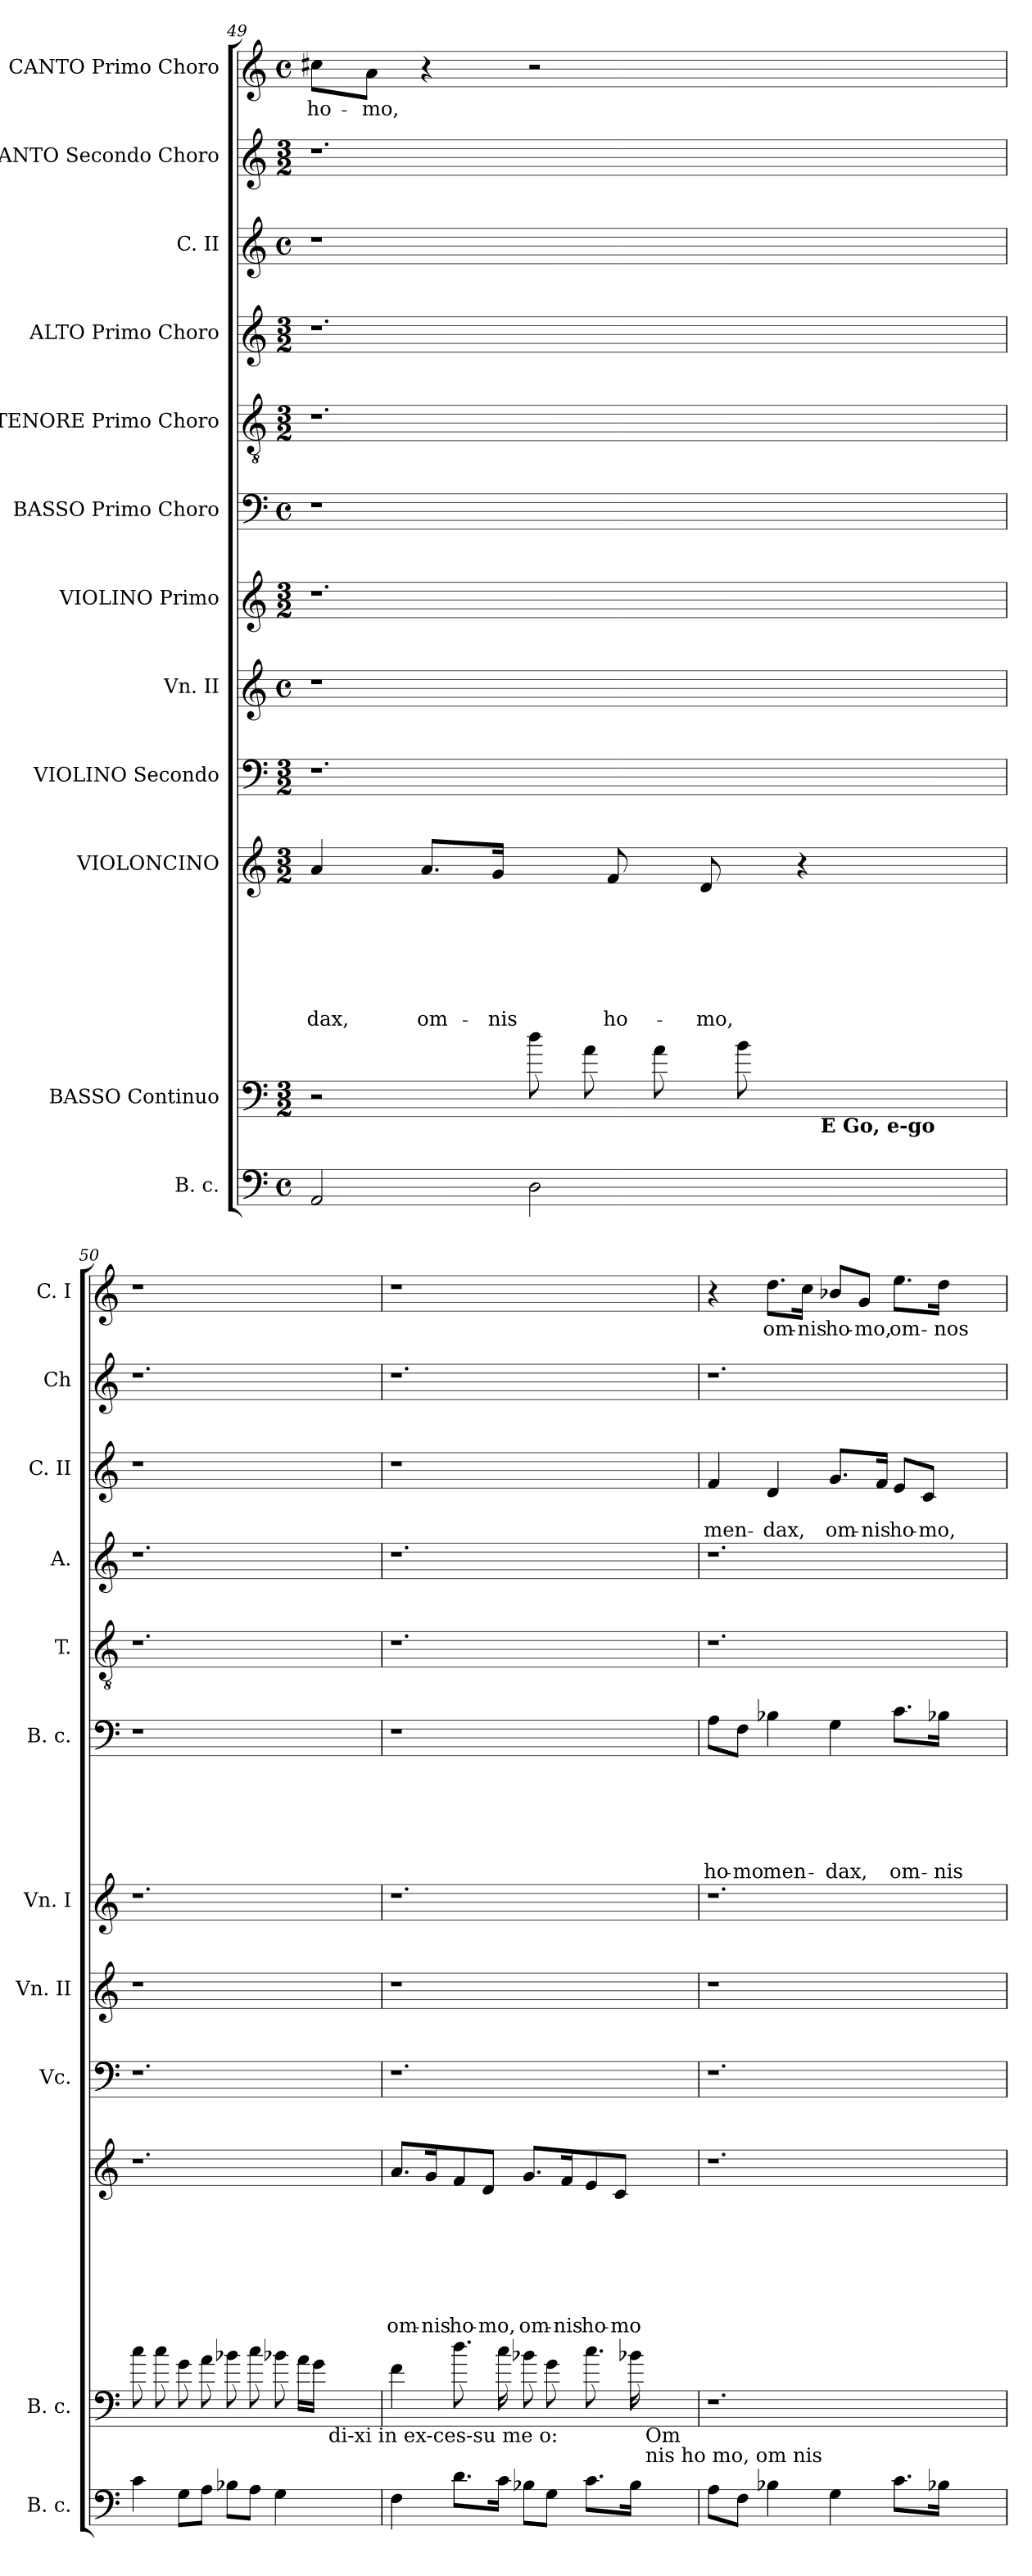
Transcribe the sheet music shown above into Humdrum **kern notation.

**kern	**kern	**kern	**text	**text	**text	**text	**text	**text	**text	**kern	**kern	**kern	**kern	**text	**text	**text	**text	**text	**text	**kern	**kern	**kern	**text	**text	**kern	**kern	**text
*part12	*part11	*part10	*part10	*part10	*part10	*part10	*part10	*part10	*part10	*part9	*part8	*part7	*part6	*part6	*part6	*part6	*part6	*part6	*part6	*part5	*part4	*part3	*part3	*part3	*part2	*part1	*part1
*staff12	*staff11	*staff10	*staff10	*staff10	*staff10	*staff10	*staff10	*staff10	*staff10	*staff9	*staff8	*staff7	*staff6	*staff6	*staff6	*staff6	*staff6	*staff6	*staff6	*staff5	*staff4	*staff3	*staff3	*staff3	*staff2	*staff1	*staff1
*I"B. c.	*I"BASSO Continuo	*I"VIOLONCINO	*	*	*	*	*	*	*	*I"VIOLINO Secondo	*I"Vn. II	*I"VIOLINO Primo	*I"BASSO Primo Choro	*	*	*	*	*	*	*I"TENORE Primo Choro	*I"ALTO Primo Choro	*I"C. II	*	*	*I"CANTO Secondo Choro	*I"CANTO Primo Choro	*
*I'B. c.	*I'B. c.	*	*	*	*	*	*	*	*	*I'Vc.	*I'Vn. II	*I'Vn. I	*I'B. c.	*	*	*	*	*	*	*I'T.	*I'A.	*I'C. II	*	*	*I'Ch	*I'C. I	*
*clefF4	*clefF4	*clefG2	*	*	*	*	*	*	*	*clefF4	*clefG2	*clefG2	*clefF4	*	*	*	*	*	*	*clefGv2	*clefG2	*clefG2	*	*	*clefG2	*clefG2	*
*	*ITrd7c12	*	*	*	*	*	*	*	*	*	*	*	*	*	*	*	*	*	*	*	*	*	*	*	*	*	*
*k[]	*k[]	*k[]	*	*	*	*	*	*	*	*k[]	*k[]	*k[]	*k[]	*	*	*	*	*	*	*k[]	*k[]	*k[]	*	*	*k[]	*k[]	*
*C:	*C:	*C:	*	*	*	*	*	*	*	*C:	*C:	*C:	*C:	*	*	*	*	*	*	*C:	*C:	*C:	*	*	*C:	*C:	*
*M4/4	*M3/2	*M3/2	*	*	*	*	*	*	*	*M3/2	*M4/4	*M3/2	*M4/4	*	*	*	*	*	*	*M3/2	*M3/2	*M4/4	*	*	*M3/2	*M4/4	*
*met(c)	*	*	*	*	*	*	*	*	*	*	*met(c)	*	*met(c)	*	*	*	*	*	*	*	*	*met(c)	*	*	*	*met(c)	*
=49	=49	=49	=49	=49	=49	=49	=49	=49	=49	=49	=49	=49	=49	=49	=49	=49	=49	=49	=49	=49	=49	=49	=49	=49	=49	=49	=49
!	!	!	!	!	!	!	!	!	!LO:LY:b	!	!	!	!	!	!	!	!	!	!	!	!	!	!	!	!	!	!LO:LY:b
2AA/	2r	4a/	.	.	.	.	.	.	-dax,	1.r	1r	1.r	1r	.	.	.	.	.	.	1.r	1.r	1r	.	.	1.r	8cc#X\L	ho-
!	!	!	!	!	!	!	!	!	!	!	!	!	!	!	!	!	!	!	!	!	!	!	!	!	!	!	!LO:LY:b
.	.	.	.	.	.	.	.	.	.	.	.	.	.	.	.	.	.	.	.	.	.	.	.	.	.	8a\J	-mo,
!	!	!	!	!	!	!	!	!	!LO:LY:b	!	!	!	!	!	!	!	!	!	!	!	!	!	!	!	!	!	!
.	.	8.a/L	.	.	.	.	.	.	om-	.	.	.	.	.	.	.	.	.	.	.	.	.	.	.	.	4r	.
!	!	!	!	!	!	!	!	!	!LO:LY:b:rj	!	!	!	!	!	!	!	!	!	!	!	!	!	!	!	!	!	!
.	.	16g/Jk	.	.	.	.	.	.	-nis	.	.	.	.	.	.	.	.	.	.	.	.	.	.	.	.	.	.
2D\	8d\	8ryy	.	.	.	.	.	.	.	.	.	.	.	.	.	.	.	.	.	.	.	.	.	.	.	2r	.
.	8A\	32ryy	.	.	.	.	.	.	.	.	.	.	.	.	.	.	.	.	.	.	.	.	.	.	.	.	.
!	!	!	!	!	!	!	!	!	!LO:LY:b	!	!	!	!	!	!	!	!	!	!	!	!	!	!	!	!	!	!
.	.	8f/	.	.	.	.	.	.	ho-	.	.	.	.	.	.	.	.	.	.	.	.	.	.	.	.	.	.
.	8A\	.	.	.	.	.	.	.	.	.	.	.	.	.	.	.	.	.	.	.	.	.	.	.	.	.	.
.	.	32ryy	.	.	.	.	.	.	.	.	.	.	.	.	.	.	.	.	.	.	.	.	.	.	.	.	.
!	!	!	!	!	!	!	!	!	!LO:LY:b	!	!	!	!	!	!	!	!	!	!	!	!	!	!	!	!	!	!
.	.	8d/	.	.	.	.	.	.	-mo,	.	.	.	.	.	.	.	.	.	.	.	.	.	.	.	.	.	.
.	8B\	.	.	.	.	.	.	.	.	.	.	.	.	.	.	.	.	.	.	.	.	.	.	.	.	.	.
.	.	32ryy	.	.	.	.	.	.	.	.	.	.	.	.	.	.	.	.	.	.	.	.	.	.	.	.	.
.	.	4r	.	.	.	.	.	.	.	.	.	.	.	.	.	.	.	.	.	.	.	.	.	.	.	.	.
!	!LO:TX:b:B:t=E Go, e-go	!	!	!	!	!	!	!	!	!	!	!	!	!	!	!	!	!	!	!	!	!	!	!	!	!	!
2ryy	2ryy	.	.	.	.	.	.	.	.	.	2ryy	.	2ryy	.	.	.	.	.	.	.	.	2ryy	.	.	.	2ryy	.
.	.	4ryy	.	.	.	.	.	.	.	.	.	.	.	.	.	.	.	.	.	.	.	.	.	.	.	.	.
.	.	32ryy	.	.	.	.	.	.	.	.	.	.	.	.	.	.	.	.	.	.	.	.	.	.	.	.	.
=50	=50	=50	=50	=50	=50	=50	=50	=50	=50	=50	=50	=50	=50	=50	=50	=50	=50	=50	=50	=50	=50	=50	=50	=50	=50	=50	=50
4c\	8c\	1.r	.	.	.	.	.	.	.	1.r	1r	1.r	1r	.	.	.	.	.	.	1.r	1.r	1r	.	.	1.r	1r	.
.	8c\	.	.	.	.	.	.	.	.	.	.	.	.	.	.	.	.	.	.	.	.	.	.	.	.	.	.
8G\L	8G\	.	.	.	.	.	.	.	.	.	.	.	.	.	.	.	.	.	.	.	.	.	.	.	.	.	.
8A\J	8A\	.	.	.	.	.	.	.	.	.	.	.	.	.	.	.	.	.	.	.	.	.	.	.	.	.	.
8B-X\L	8B-X\	.	.	.	.	.	.	.	.	.	.	.	.	.	.	.	.	.	.	.	.	.	.	.	.	.	.
8A\J	8c\	.	.	.	.	.	.	.	.	.	.	.	.	.	.	.	.	.	.	.	.	.	.	.	.	.	.
4G\	8B-X\	.	.	.	.	.	.	.	.	.	.	.	.	.	.	.	.	.	.	.	.	.	.	.	.	.	.
.	16A\LL	.	.	.	.	.	.	.	.	.	.	.	.	.	.	.	.	.	.	.	.	.	.	.	.	.	.
.	16G\JJ	.	.	.	.	.	.	.	.	.	.	.	.	.	.	.	.	.	.	.	.	.	.	.	.	.	.
!	!LO:TX:b:t=di-xi in ex-ces-su me o&colon;	!	!	!	!	!	!	!	!	!	!	!	!	!	!	!	!	!	!	!	!	!	!	!	!	!	!
2ryy	2ryy	.	.	.	.	.	.	.	.	.	2ryy	.	2ryy	.	.	.	.	.	.	.	.	2ryy	.	.	.	2ryy	.
=51	=51	=51	=51	=51	=51	=51	=51	=51	=51	=51	=51	=51	=51	=51	=51	=51	=51	=51	=51	=51	=51	=51	=51	=51	=51	=51	=51
!	!	!	!	!	!	!	!	!	!LO:LY:b	!	!	!	!	!	!	!	!	!	!	!	!	!	!	!	!	!	!
4F\	4F\	8.a/L	.	.	.	.	.	.	om-	1.r	1r	1.r	1r	.	.	.	.	.	.	1.r	1.r	1r	.	.	1.r	1r	.
!	!	!	!	!	!	!	!	!	!LO:LY:b:rj	!	!	!	!	!	!	!	!	!	!	!	!	!	!	!	!	!	!
.	.	16g/K	.	.	.	.	.	.	-nis	.	.	.	.	.	.	.	.	.	.	.	.	.	.	.	.	.	.
!	!	!	!	!	!	!	!	!	!LO:LY:b	!	!	!	!	!	!	!	!	!	!	!	!	!	!	!	!	!	!
8.d\L	8.d\	8f/	.	.	.	.	.	.	ho-	.	.	.	.	.	.	.	.	.	.	.	.	.	.	.	.	.	.
!	!	!	!	!	!	!	!	!	!LO:LY:b	!	!	!	!	!	!	!	!	!	!	!	!	!	!	!	!	!	!
.	.	8d/J	.	.	.	.	.	.	-mo,	.	.	.	.	.	.	.	.	.	.	.	.	.	.	.	.	.	.
16c\Jk	16c\	.	.	.	.	.	.	.	.	.	.	.	.	.	.	.	.	.	.	.	.	.	.	.	.	.	.
!	!	!	!	!	!	!	!	!	!LO:LY:b	!	!	!	!	!	!	!	!	!	!	!	!	!	!	!	!	!	!
8B-X\L	8B-X\	8.g/L	.	.	.	.	.	.	om-	.	.	.	.	.	.	.	.	.	.	.	.	.	.	.	.	.	.
8G\J	8G\	.	.	.	.	.	.	.	.	.	.	.	.	.	.	.	.	.	.	.	.	.	.	.	.	.	.
!	!	!	!	!	!	!	!	!	!LO:LY:b	!	!	!	!	!	!	!	!	!	!	!	!	!	!	!	!	!	!
.	.	16f/K	.	.	.	.	.	.	-nis	.	.	.	.	.	.	.	.	.	.	.	.	.	.	.	.	.	.
!	!	!	!	!	!	!	!	!	!LO:LY:b	!	!	!	!	!	!	!	!	!	!	!	!	!	!	!	!	!	!
8.c\L	8.c\	8e/	.	.	.	.	.	.	ho-	.	.	.	.	.	.	.	.	.	.	.	.	.	.	.	.	.	.
!	!	!	!	!	!	!	!	!	!LO:LY:b:rj	!	!	!	!	!	!	!	!	!	!	!	!	!	!	!	!	!	!
.	.	8c/J	.	.	.	.	.	.	-mo	.	.	.	.	.	.	.	.	.	.	.	.	.	.	.	.	.	.
16B-\Jk	16B-X\	.	.	.	.	.	.	.	.	.	.	.	.	.	.	.	.	.	.	.	.	.	.	.	.	.	.
!	!LO:TX:b:t=Om	!	!	!	!	!	!	!	!	!	!	!	!	!	!	!	!	!	!	!	!	!	!	!	!	!	!
!	!LO:TX:b:t=nis ho mo, om nis	!	!	!	!	!	!	!	!	!	!	!	!	!	!	!	!	!	!	!	!	!	!	!	!	!	!
2ryy	2ryy	2ryy	.	.	.	.	.	.	.	.	2ryy	.	2ryy	.	.	.	.	.	.	.	.	2ryy	.	.	.	2ryy	.
!!LO:LB:g=z
=52	=52	=52	=52	=52	=52	=52	=52	=52	=52	=52	=52	=52	=52	=52	=52	=52	=52	=52	=52	=52	=52	=52	=52	=52	=52	=52	=52
!	!	!	!	!	!	!	!	!	!	!	!	!	!	!	!	!	!	!	!LO:LY:b	!	!	!	!	!LO:LY:b	!	!	!
8A\L	1.r	1.r	.	.	.	.	.	.	.	1.r	1r	1.r	8A\L	.	.	.	.	.	ho-	1.r	1.r	4f/	.	men-	1.r	4r	.
!	!	!	!	!	!	!	!	!	!	!	!	!	!	!	!	!	!	!	!LO:LY:b:rj	!	!	!	!	!	!	!	!
8F\J	.	.	.	.	.	.	.	.	.	.	.	.	8F\J	.	.	.	.	.	-mo	.	.	.	.	.	.	.	.
!	!	!	!	!	!	!	!	!	!	!	!	!	!	!	!	!	!	!	!LO:LY:b	!	!	!	!	!LO:LY:b	!	!	!LO:LY:b
4B-X\	.	.	.	.	.	.	.	.	.	.	.	.	4B-X\	.	.	.	.	.	men-	.	.	4d/	.	-dax,	.	8.dd\L	om-
!	!	!	!	!	!	!	!	!	!	!	!	!	!	!	!	!	!	!	!	!	!	!	!	!	!	!	!LO:LY:b:rj
.	.	.	.	.	.	.	.	.	.	.	.	.	.	.	.	.	.	.	.	.	.	.	.	.	.	16cc\Jk	-nis
!	!	!	!	!	!	!	!	!	!	!	!	!	!	!	!	!	!	!	!LO:LY:b	!	!	!	!	!LO:LY:b	!	!	!LO:LY:b
4G\	.	.	.	.	.	.	.	.	.	.	.	.	4G\	.	.	.	.	.	-dax,	.	.	8.g/L	.	om-	.	8b-X/L	ho-
!	!	!	!	!	!	!	!	!	!	!	!	!	!	!	!	!	!	!	!	!	!	!	!	!	!	!	!LO:LY:b
.	.	.	.	.	.	.	.	.	.	.	.	.	.	.	.	.	.	.	.	.	.	.	.	.	.	8g/J	-mo,
!	!	!	!	!	!	!	!	!	!	!	!	!	!	!	!	!	!	!	!	!	!	!	!	!LO:LY:b	!	!	!
.	.	.	.	.	.	.	.	.	.	.	.	.	.	.	.	.	.	.	.	.	.	16f/Jk	.	-nis	.	.	.
!	!	!	!	!	!	!	!	!	!	!	!	!	!	!	!	!	!	!	!LO:LY:b	!	!	!	!	!LO:LY:b	!	!	!LO:LY:b
8.c\L	.	.	.	.	.	.	.	.	.	.	.	.	8.c\L	.	.	.	.	.	om-	.	.	8e/L	.	ho-	.	8.ee\L	om-
!	!	!	!	!	!	!	!	!	!	!	!	!	!	!	!	!	!	!	!	!	!	!	!	!LO:LY:b	!	!	!
.	.	.	.	.	.	.	.	.	.	.	.	.	.	.	.	.	.	.	.	.	.	8c/J	.	-mo,	.	.	.
!	!	!	!	!	!	!	!	!	!	!	!	!	!	!	!	!	!	!	!LO:LY:b	!	!	!	!	!	!	!	!LO:LY:b
16B-X\Jk	.	.	.	.	.	.	.	.	.	.	.	.	16B-X\Jk	.	.	.	.	.	-nis	.	.	.	.	.	.	16dd\Jk	-nos
2ryy	.	.	.	.	.	.	.	.	.	.	2ryy	.	2ryy	.	.	.	.	.	.	.	.	2ryy	.	.	.	2ryy	.
=	=	=	=	=	=	=	=	=	=	=	=	=	=	=	=	=	=	=	=	=	=	=	=	=	=	=	=
*-	*-	*-	*-	*-	*-	*-	*-	*-	*-	*-	*-	*-	*-	*-	*-	*-	*-	*-	*-	*-	*-	*-	*-	*-	*-	*-	*-
